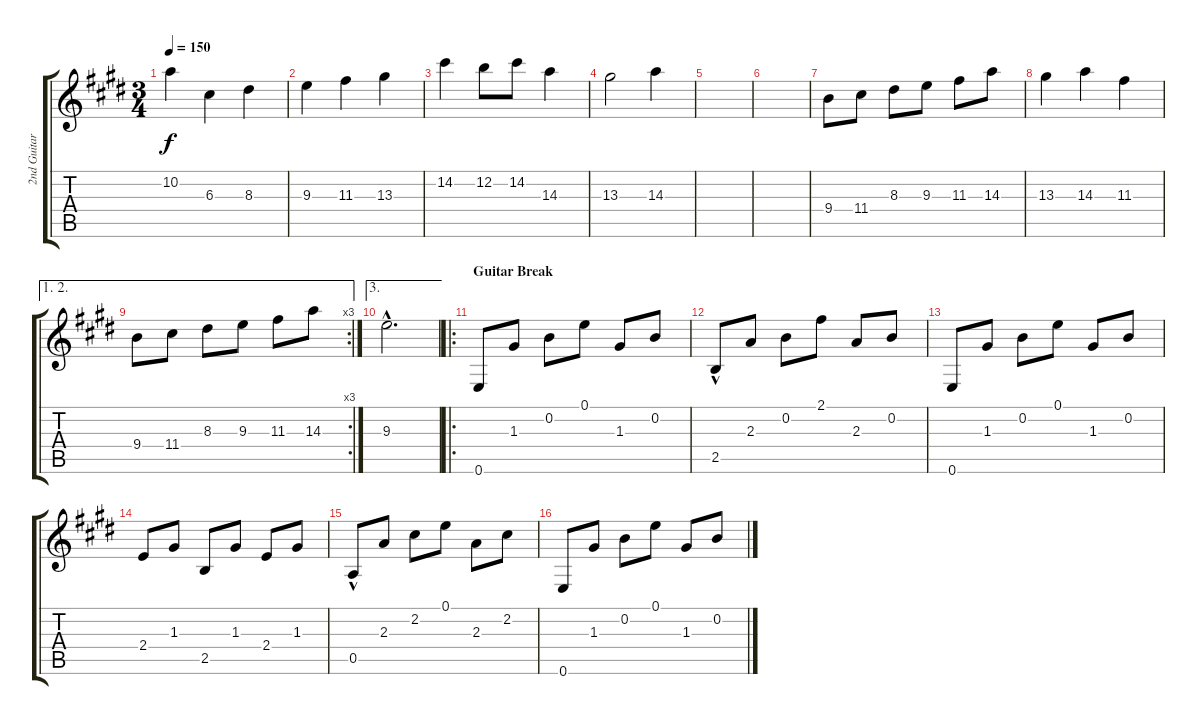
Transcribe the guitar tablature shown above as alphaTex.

\track ("2nd Guitar" "2nd Guitar") {instrument electricguitarjazz}
\staff {score tabs}
\tuning (E4 B3 G3 D3 A2 E2) {hide}
\ts (3 4)
\tempo 150
\clef g2
\ks e
10.2.4{dy f} 6.3.4 8.3.4 |
9.3.4 11.3.4 13.3.4 |
14.2.4 12.2.8 14.2.8 14.3.4 |
13.3.2 14.3.4 |
|
|
9.4.8 11.4.8 8.3.8 9.3.8 11.3.8 14.3.8 |
13.3.4 14.3.4 11.3.4 |
\ae (1 2)
\rc 3
9.4.8 11.4.8 8.3.8 9.3.8 11.3.8 14.3.8 |
\ae 3
9.3{hac}.2{d volume 6} |
\ro
\section ("" "Guitar Break")
0.6.8 1.3.8 0.2.8 0.1.8 1.3.8 0.2.8 |
2.5{hac}.8 2.3.8 0.2.8 2.1.8 2.3.8 0.2.8 |
0.6.8 1.3.8 0.2.8 0.1.8 1.3.8 0.2.8 |
2.4.8 1.3.8 2.5.8 1.3.8 2.4.8 1.3.8 |
0.5{hac}.8 2.3.8 2.2.8 0.1.8 2.3.8 2.2.8 |
0.6.8 1.3.8 0.2.8 0.1.8 1.3.8 0.2.8
